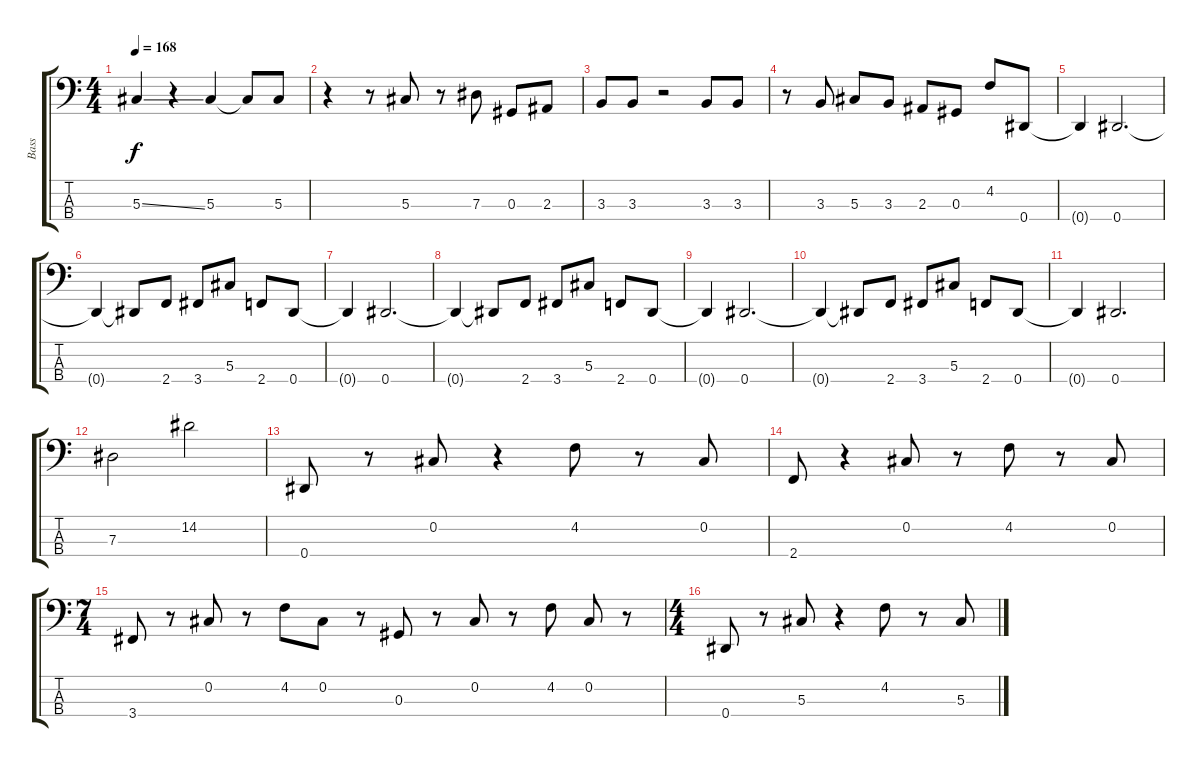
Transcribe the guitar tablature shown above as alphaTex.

\track ("Bass" "Bass") {instrument electricbassfinger}
\staff {score tabs}
\tuning (Gb2 Db2 Ab1 Eb1) {hide}
\ts (4 4)
\tempo 168
\clef f4
\ks c
5.3{ss}.4{dy f} r.4 5.3.4 5.3{t}.8 5.3.8 |
r.4 r.8 5.3.8 r.8 7.3.8 0.3.8 2.3.8 |
3.3.8 3.3.8 r.2 3.3.8 3.3.8 |
r.8 3.3.8 5.3.8 3.3.8 2.3.8 0.3.8 4.2.8 0.4.8 |
0.4{t}.4 0.4.2{d} |
0.4{t}.4 0.4{t}.8 2.4.8 3.4.8 5.3.8 2.4.8 0.4.8 |
0.4{t}.4 0.4.2{d} |
0.4{t}.4 0.4{t}.8 2.4.8 3.4.8 5.3.8 2.4.8 0.4.8 |
0.4{t}.4 0.4.2{d} |
0.4{t}.4 0.4{t}.8 2.4.8 3.4.8 5.3.8 2.4.8 0.4.8 |
0.4{t}.4 0.4.2{d} |
7.3.2 14.2.2 |
0.4.8 r.8 0.2.8 r.4 4.2.8 r.8 0.2.8 |
2.4.8 r.4 0.2.8 r.8 4.2.8 r.8 0.2.8 |
\ts (7 4)
3.4.8 r.8 0.2.8 r.8 4.2.8 0.2.8 r.8 0.3.8 r.8 0.2.8 r.8 4.2.8 0.2.8 r.8 |
\ts (4 4)
0.4.8 r.8 5.3.8 r.4 4.2.8 r.8 5.3.8
